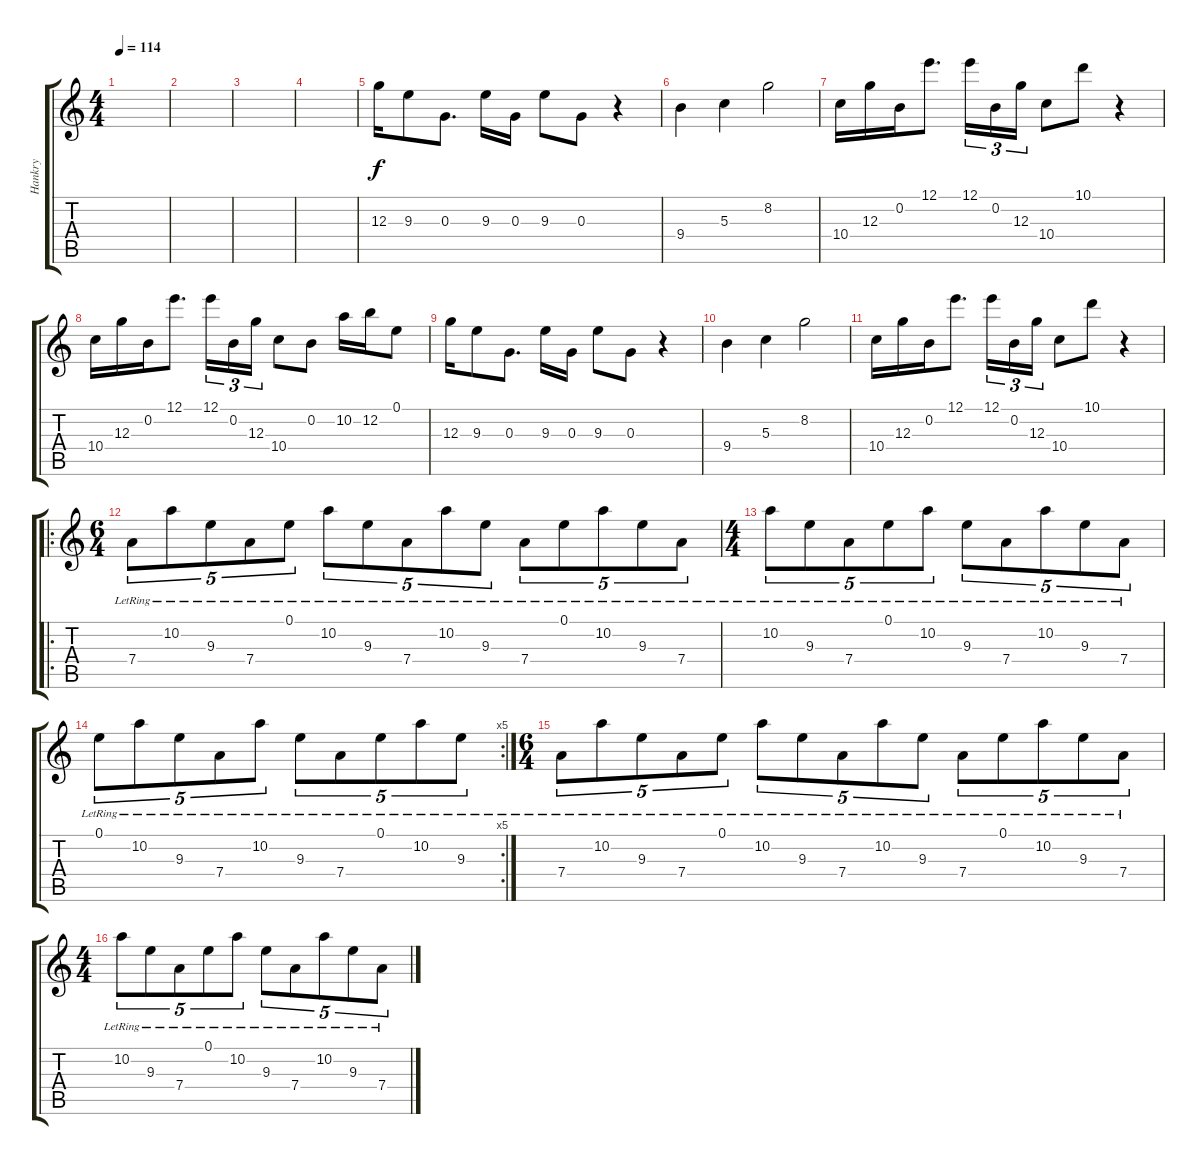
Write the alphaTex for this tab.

\track ("Hankry" "Hankry") {instrument electricguitarclean}
\staff {score tabs}
\tuning (E4 B3 G3 D3 A2 E2) {hide}
\ts (4 4)
\tempo 114
\clef g2
\ks c
|
|
|
|
12.3.16 9.3.8 0.3.8{d} 9.3.16 0.3.16 9.3.8 0.3.8 r.4 |
9.4.4 5.3.4 8.2.2 |
10.4.16 12.3.16 0.2.16 12.1.8{d} 12.1.16{tu (3 2)} 0.2.16{tu (3 2)} 12.3.16{tu (3 2)} 10.4.8 10.1.8 r.4 |
10.4.16 12.3.16 0.2.16 12.1.8{d} 12.1.16{tu (3 2)} 0.2.16{tu (3 2)} 12.3.16{tu (3 2)} 10.4.8 0.2.8 10.2.16 12.2.16 0.1.8 |
12.3.16 9.3.8 0.3.8{d} 9.3.16 0.3.16 9.3.8 0.3.8 r.4 |
9.4.4 5.3.4 8.2.2 |
10.4.16 12.3.16 0.2.16 12.1.8{d} 12.1.16{tu (3 2)} 0.2.16{tu (3 2)} 12.3.16{tu (3 2)} 10.4.8 10.1.8 r.4 |
\ro
\ts (6 4)
7.4{lr}.8{tu (5 4)} 10.2{lr}.8{tu (5 4)} 9.3{lr}.8{tu (5 4)} 7.4{lr}.8{tu (5 4)} 0.1{lr}.8{tu (5 4)} 10.2{lr}.8{tu (5 4)} 9.3{lr}.8{tu (5 4)} 7.4{lr}.8{tu (5 4)} 10.2{lr}.8{tu (5 4)} 9.3{lr}.8{tu (5 4)} 7.4{lr}.8{tu (5 4)} 0.1{lr}.8{tu (5 4)} 10.2{lr}.8{tu (5 4)} 9.3{lr}.8{tu (5 4)} 7.4{lr}.8{tu (5 4)} |
\ts (4 4)
10.2{lr}.8{tu (5 4)} 9.3{lr}.8{tu (5 4)} 7.4{lr}.8{tu (5 4)} 0.1{lr}.8{tu (5 4)} 10.2{lr}.8{tu (5 4)} 9.3{lr}.8{tu (5 4)} 7.4{lr}.8{tu (5 4)} 10.2{lr}.8{tu (5 4)} 9.3{lr}.8{tu (5 4)} 7.4{lr}.8{tu (5 4)} |
\rc 5
0.1{lr}.8{tu (5 4)} 10.2{lr}.8{tu (5 4)} 9.3{lr}.8{tu (5 4)} 7.4{lr}.8{tu (5 4)} 10.2{lr}.8{tu (5 4)} 9.3{lr}.8{tu (5 4)} 7.4{lr}.8{tu (5 4)} 0.1{lr}.8{tu (5 4)} 10.2{lr}.8{tu (5 4)} 9.3{lr}.8{tu (5 4)} |
\ts (6 4)
7.4{lr}.8{tu (5 4)} 10.2{lr}.8{tu (5 4)} 9.3{lr}.8{tu (5 4)} 7.4{lr}.8{tu (5 4)} 0.1{lr}.8{tu (5 4)} 10.2{lr}.8{tu (5 4)} 9.3{lr}.8{tu (5 4)} 7.4{lr}.8{tu (5 4)} 10.2{lr}.8{tu (5 4)} 9.3{lr}.8{tu (5 4)} 7.4{lr}.8{tu (5 4)} 0.1{lr}.8{tu (5 4)} 10.2{lr}.8{tu (5 4)} 9.3{lr}.8{tu (5 4)} 7.4{lr}.8{tu (5 4)} |
\ts (4 4)
10.2{lr}.8{tu (5 4)} 9.3{lr}.8{tu (5 4)} 7.4{lr}.8{tu (5 4)} 0.1{lr}.8{tu (5 4)} 10.2{lr}.8{tu (5 4)} 9.3{lr}.8{tu (5 4)} 7.4{lr}.8{tu (5 4)} 10.2{lr}.8{tu (5 4)} 9.3{lr}.8{tu (5 4)} 7.4{lr}.8{tu (5 4)}
